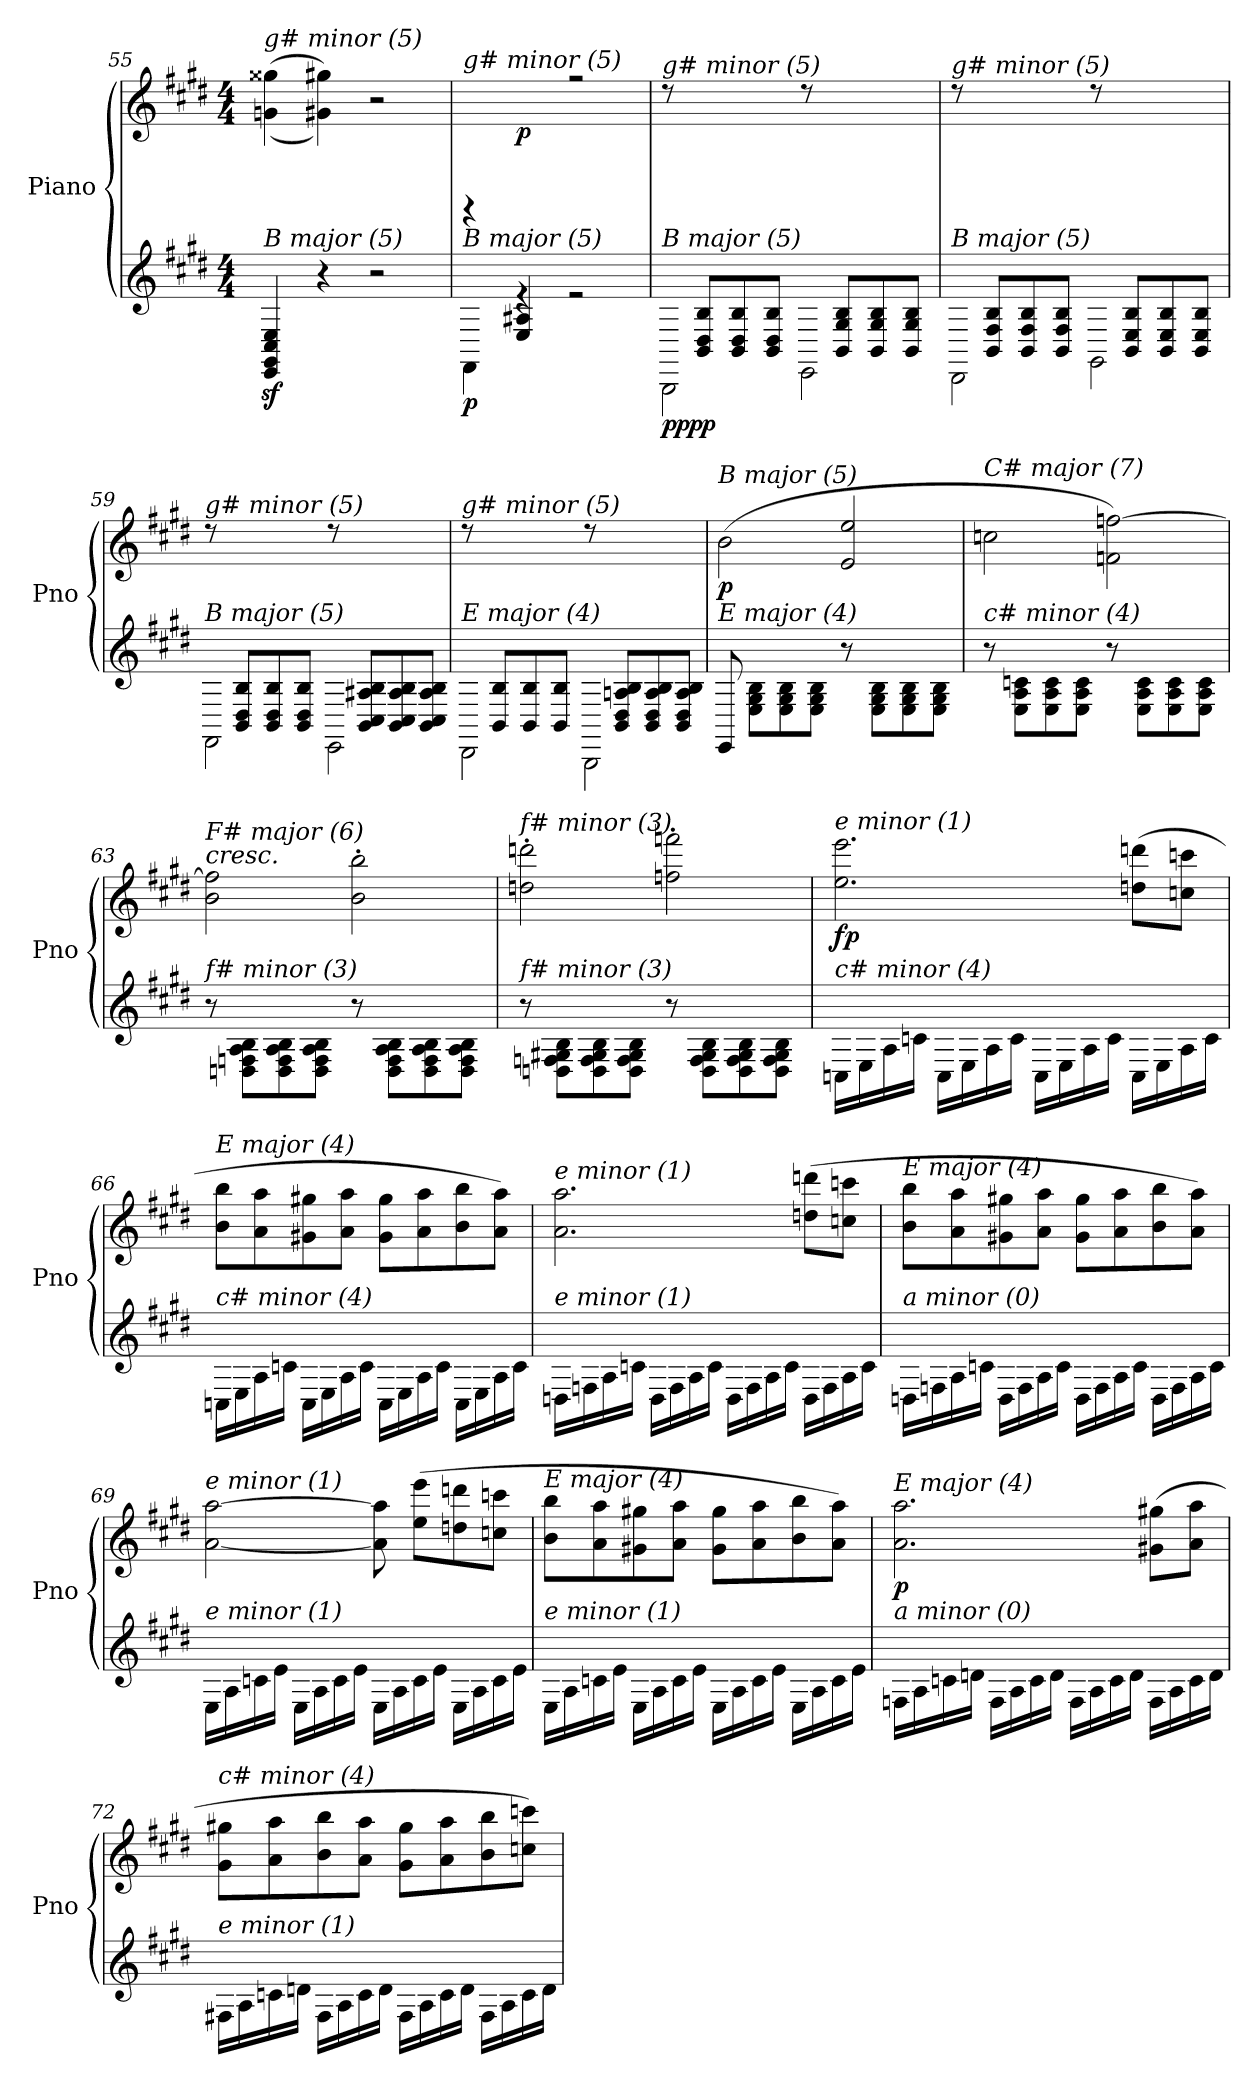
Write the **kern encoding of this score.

**kern	**kern	**dynam
*part1	*part1	*part1
*staff2	*staff1	*staff1/2
*I"Piano	*	*
*I'Pno	*	*
*clefG2	*clefG2	*
*k[f#c#g#d#]	*k[f#c#g#d#]	*
*M4/4	*M4/4	*
=55	=55	=55
!	!LO:TX:i:t=g# minor (5)	!
!LO:TX:i:t=B major (5)	!	!
4EE/z> 4GG#/z> 4C#/z> 4E/z>	((4gni\ 4gg##Xi\	.
4r	4g#\ 4gg#\))	.
2r	2r	.
=56	=56	=56
*^	*	*
!	!	!LO:TX:i:t=g# minor (5)	!
!LO:TX:i:t=B major (5)	!	!	!
!	!	!	!LO:DY:b=2
4ryy	4FF#\	4rCC	p
!	!	!	!LO:DY:b
4E/ 4A#X/	4re	4ryy	p
2ryy	2re	2rff	.
=57	=57	=57	=57
!	!	!LO:TX:i:t=g# minor (5)	!
!LO:TX:i:t=B major (5)	!	!	!
!	!	!	!LO:DY:b=2
!	!	!	!LO:DY:n=1:b
8ryy	2BBB\	8rdd	pp pp
8BB/ 8D#/ 8B/L	.	4.ryy	.
8BB/ 8D#/ 8B/	.	.	.
8BB/ 8D#/ 8B/J	.	.	.
8ryy	2EE\	8rdd	.
8BB/ 8G#/ 8B/L	.	4.ryy	.
8BB/ 8G#/ 8B/	.	.	.
8BB/ 8G#/ 8B/J	.	.	.
=58	=58	=58	=58
!	!	!LO:TX:i:t=g# minor (5)	!
!LO:TX:i:t=B major (5)	!	!	!
8ryy	2DD#\	8rdd	.
8BB/ 8F#/ 8B/L	.	4.ryy	.
8BB/ 8F#/ 8B/	.	.	.
8BB/ 8F#/ 8B/J	.	.	.
8ryy	2GG#\	8rdd	.
8BB/ 8E/ 8B/L	.	4.ryy	.
8BB/ 8E/ 8B/	.	.	.
8BB/ 8E/ 8B/J	.	.	.
!!LO:PB:g=z
=59	=59	=59	=59
!	!	!LO:TX:i:t=g# minor (5)	!
!LO:TX:i:t=B major (5)	!	!	!
8ryy	2FF#\	8rdd	.
8BB/ 8D#/ 8B/L	.	4.ryy	.
8BB/ 8D#/ 8B/	.	.	.
8BB/ 8D#/ 8B/J	.	.	.
8ryy	2EE\	8rdd	.
8BB/ 8C#/ 8A#X/ 8B/L	.	4.ryy	.
8BB/ 8C#/ 8A#/ 8B/	.	.	.
8BB/ 8C#/ 8A#/ 8B/J	.	.	.
=60	=60	=60	=60
!	!	!LO:TX:i:t=g# minor (5)	!
!LO:TX:i:t=E major (4)	!	!	!
8ryy	2DD#\	8rdd	.
8BB/ 8B/L	.	4.ryy	.
8BB/ 8B/	.	.	.
8BB/ 8B/J	.	.	.
8ryy	2BBB\	8rdd	.
8BB/ 8D#/ 8An/ 8B/L	.	4.ryy	.
8BB/ 8D#/ 8A/ 8B/	.	.	.
8BB/ 8D#/ 8A/ 8B/J	.	.	.
*v	*v	*	*
=61	=61	=61
!	!LO:TX:i:t=B major (5)	!
!LO:TX:i:t=E major (4)	!	!
!	!	!LO:DY:b
8EE/	(2b\	p
8E\ 8G#\ 8B\L	.	.
8E\ 8G#\ 8B\	.	.
8E\ 8G#\ 8B\J	.	.
8r	2e/ 2ee/	.
8E\ 8G#\ 8B\L	.	.
8E\ 8G#\ 8B\	.	.
8E\ 8G#\ 8B\J	.	.
=62	=62	=62
!	!LO:TX:i:t=C# major (7)	!
!LO:TX:i:t=c# minor (4)	!	!
8r	2ccn\	.
8E\ 8A\ 8cn\L	.	.
8E\ 8A\ 8c\	.	.
8E\ 8A\ 8c\J	.	.
8r	2fn\ [2ffn\)	.
8E\ 8A\ 8c\L	.	.
8E\ 8A\ 8c\	.	.
8E\ 8A\ 8c\J	.	.
!!LO:LB:g=z
=63	=63	=63
!	!LO:TX:a:i:t=cresc.	!
!	!LO:TX:i:t=F# major (6)	!
!LO:TX:i:t=f# minor (3)	!	!
8r	2b\ 2ff\]	.
8Dn\ 8Fn\ 8A\ 8B\L	.	.
8D\ 8F\ 8A\ 8B\	.	.
8D\ 8F\ 8A\ 8B\J	.	.
8r	2b\' 2bb\'	.
8D\ 8F\ 8A\ 8B\L	.	.
8D\ 8F\ 8A\ 8B\	.	.
8D\ 8F\ 8A\ 8B\J	.	.
=64	=64	=64
!	!LO:TX:i:t=f# minor (3)	!
!LO:TX:i:t=f# minor (3)	!	!
8r	2ddn\' 2dddn\'	.
8Dn\ 8Fn\ 8G#X\ 8B\L	.	.
8D\ 8F\ 8G#\ 8B\	.	.
8D\ 8F\ 8G#\ 8B\J	.	.
8r	2ffn\' 2fffn\'	.
8D\ 8F\ 8G#\ 8B\L	.	.
8D\ 8F\ 8G#\ 8B\	.	.
8D\ 8F\ 8G#\ 8B\J	.	.
=65	=65	=65
!	!LO:TX:i:t=e minor (1)	!
!LO:TX:i:t=c# minor (4)	!	!
!	!	!LO:DY:b
16Cn\LL	2.ee\ 2.eee\	fp
16E\	.	.
16A\	.	.
16cn\JJ	.	.
16C\LL	.	.
16E\	.	.
16A\	.	.
16c\JJ	.	.
16C\LL	.	.
16E\	.	.
16A\	.	.
16c\JJ	.	.
16C\LL	(8ddn\ 8dddn\L	.
16E\	.	.
16A\	8ccn\ 8cccn\J	.
16c\JJ	.	.
!!LO:LB:g=z
=66	=66	=66
!	!LO:TX:i:t=E major (4)	!
!LO:TX:i:t=c# minor (4)	!	!
16Cn\LL	8b\ 8bb\L	.
16E\	.	.
16A\	8a\ 8aa\	.
16cn\JJ	.	.
16C\LL	8g#X\ 8gg#X\	.
16E\	.	.
16A\	8a\ 8aa\J	.
16c\JJ	.	.
16C\LL	8g#\ 8gg#\L	.
16E\	.	.
16A\	8a\ 8aa\	.
16c\JJ	.	.
16C\LL	8b\ 8bb\	.
16E\	.	.
16A\	8a\ 8aa\J)	.
16c\JJ	.	.
=67	=67	=67
!	!LO:TX:i:t=e minor (1)	!
!LO:TX:i:t=e minor (1)	!	!
16Dn\LL	2.a\ 2.aa\	.
16Fn\	.	.
16A\	.	.
16cn\JJ	.	.
16D\LL	.	.
16F\	.	.
16A\	.	.
16c\JJ	.	.
16D\LL	.	.
16F\	.	.
16A\	.	.
16c\JJ	.	.
16D\LL	(8ddn\ 8dddn\L	.
16F\	.	.
16A\	8ccn\ 8cccn\J	.
16c\JJ	.	.
=68	=68	=68
!	!LO:TX:i:t=E major (4)	!
!LO:TX:i:t=a minor (0)	!	!
16Dn\LL	8b\ 8bb\L	.
16Fn\	.	.
16A\	8a\ 8aa\	.
16cn\JJ	.	.
16D\LL	8g#X\ 8gg#X\	.
16F\	.	.
16A\	8a\ 8aa\J	.
16c\JJ	.	.
16D\LL	8g#\ 8gg#\L	.
16F\	.	.
16A\	8a\ 8aa\	.
16c\JJ	.	.
16D\LL	8b\ 8bb\	.
16F\	.	.
16A\	8a\ 8aa\J)	.
16c\JJ	.	.
!!LO:LB:g=z
=69	=69	=69
!	!LO:TX:i:t=e minor (1)	!
!LO:TX:i:t=e minor (1)	!	!
!	!	!LO:DY:b
16E\LL	[2a\ [2aa\	other-dynamics
16A\	.	.
16cn\	.	.
16e\JJ	.	.
16E\LL	.	.
16A\	.	.
16c\	.	.
16e\JJ	.	.
16E\LL	8a\] 8aa\]	.
16A\	.	.
16c\	(8ee\ 8eee\L	.
16e\JJ	.	.
16E\LL	8ddn\ 8dddn\	.
16A\	.	.
16c\	8ccn\ 8cccn\J	.
16e\JJ	.	.
=70	=70	=70
!	!LO:TX:i:t=E major (4)	!
!LO:TX:i:t=e minor (1)	!	!
16E\LL	8b\ 8bb\L	.
16A\	.	.
16cn\	8a\ 8aa\	.
16e\JJ	.	.
16E\LL	8g#X\ 8gg#X\	.
16A\	.	.
16c\	8a\ 8aa\J	.
16e\JJ	.	.
16E\LL	8g#\ 8gg#\L	.
16A\	.	.
16c\	8a\ 8aa\	.
16e\JJ	.	.
16E\LL	8b\ 8bb\	.
16A\	.	.
16c\	8a\ 8aa\J)	.
16e\JJ	.	.
=71	=71	=71
!	!LO:TX:i:t=E major (4)	!
!LO:TX:i:t=a minor (0)	!	!
!	!	!LO:DY:b
16Fn\LL	2.a\ 2.aa\	p
16A\	.	.
16cn\	.	.
16dn\JJ	.	.
16F\LL	.	.
16A\	.	.
16c\	.	.
16d\JJ	.	.
!	!	!LO:DY:a=2
16F\LL	.	other-dynamics
16A\	.	.
16c\	.	.
16d\JJ	.	.
16F\LL	(8g#X\ 8gg#X\L	.
16A\	.	.
16c\	8a\ 8aa\J	.
16d\JJ	.	.
!!LO:LB:g=z
=72	=72	=72
!	!LO:TX:i:t=c# minor (4)	!
!LO:TX:i:t=e minor (1)	!	!
16F#X\LL	8g#\ 8gg#X\L	.
16A\	.	.
16cn\	8a\ 8aa\	.
16dn\JJ	.	.
16F#\LL	8b\ 8bb\	.
16A\	.	.
16c\	8a\ 8aa\J	.
16d\JJ	.	.
16F#\LL	8g#\ 8gg#\L	.
16A\	.	.
16c\	8a\ 8aa\	.
16d\JJ	.	.
16F#\LL	8b\ 8bb\	.
16A\	.	.
16c\	8ccn\ 8cccn\J)	.
16d\JJ	.	.
=	=	=
*-	*-	*-
